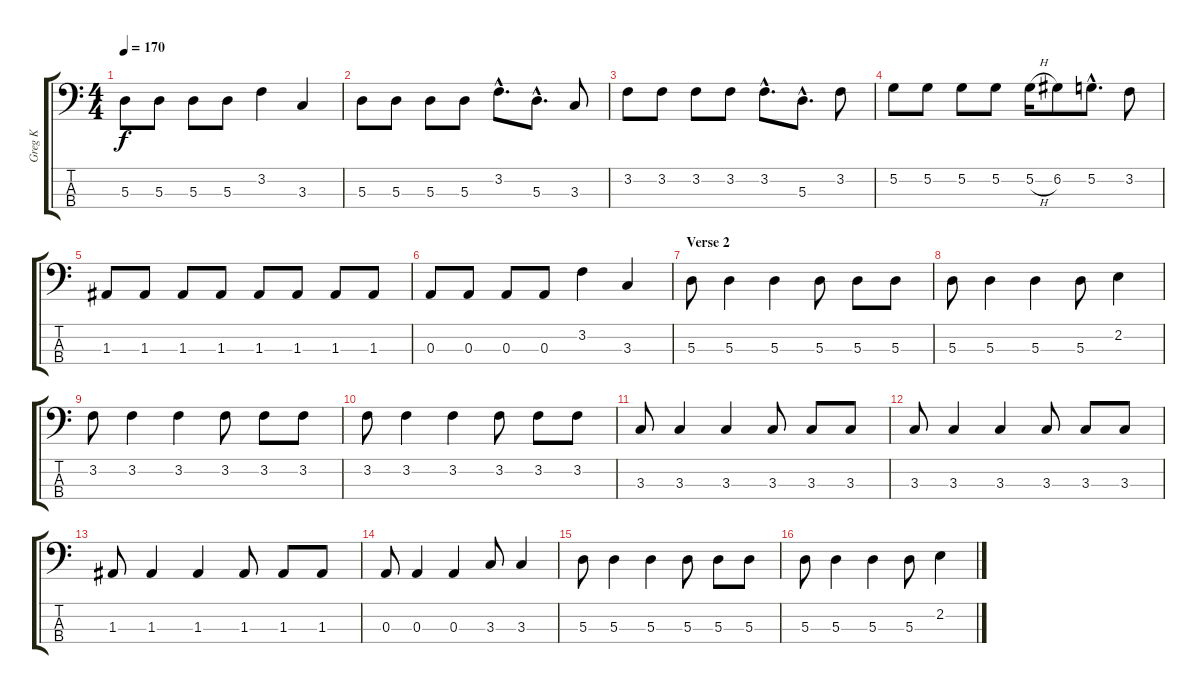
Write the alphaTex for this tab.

\track ("Greg K" "Greg K") {instrument electricbasspick}
\staff {score tabs}
\tuning (G2 D2 A1 E1) {hide}
\ts (4 4)
\tempo 170
\clef f4
\ks c
5.3.8{dy f} 5.3.8 5.3.8 5.3.8 3.2.4 3.3.4 |
5.3.8 5.3.8 5.3.8 5.3.8 3.2{hac}.8{d} 5.3{hac}.8{d} 3.3.8 |
3.2.8 3.2.8 3.2.8 3.2.8 3.2{hac}.8{d} 5.3{hac}.8{d} 3.2.8 |
5.2.8 5.2.8 5.2.8 5.2.8 5.2{h}.16 6.2.8 5.2{hac}.8{d} 3.2.8 |
1.3.8 1.3.8 1.3.8 1.3.8 1.3.8 1.3.8 1.3.8 1.3.8 |
0.3.8 0.3.8 0.3.8 0.3.8 3.2.4 3.3.4 |
\section ("" "Verse 2")
5.3.8 5.3.4 5.3.4 5.3.8 5.3.8 5.3.8 |
5.3.8 5.3.4 5.3.4 5.3.8 2.2.4 |
3.2.8 3.2.4 3.2.4 3.2.8 3.2.8 3.2.8 |
3.2.8 3.2.4 3.2.4 3.2.8 3.2.8 3.2.8 |
3.3.8 3.3.4 3.3.4 3.3.8 3.3.8 3.3.8 |
3.3.8 3.3.4 3.3.4 3.3.8 3.3.8 3.3.8 |
1.3.8 1.3.4 1.3.4 1.3.8 1.3.8 1.3.8 |
0.3.8 0.3.4 0.3.4 3.3.8 3.3.4 |
5.3.8 5.3.4 5.3.4 5.3.8 5.3.8 5.3.8 |
5.3.8 5.3.4 5.3.4 5.3.8 2.2.4
